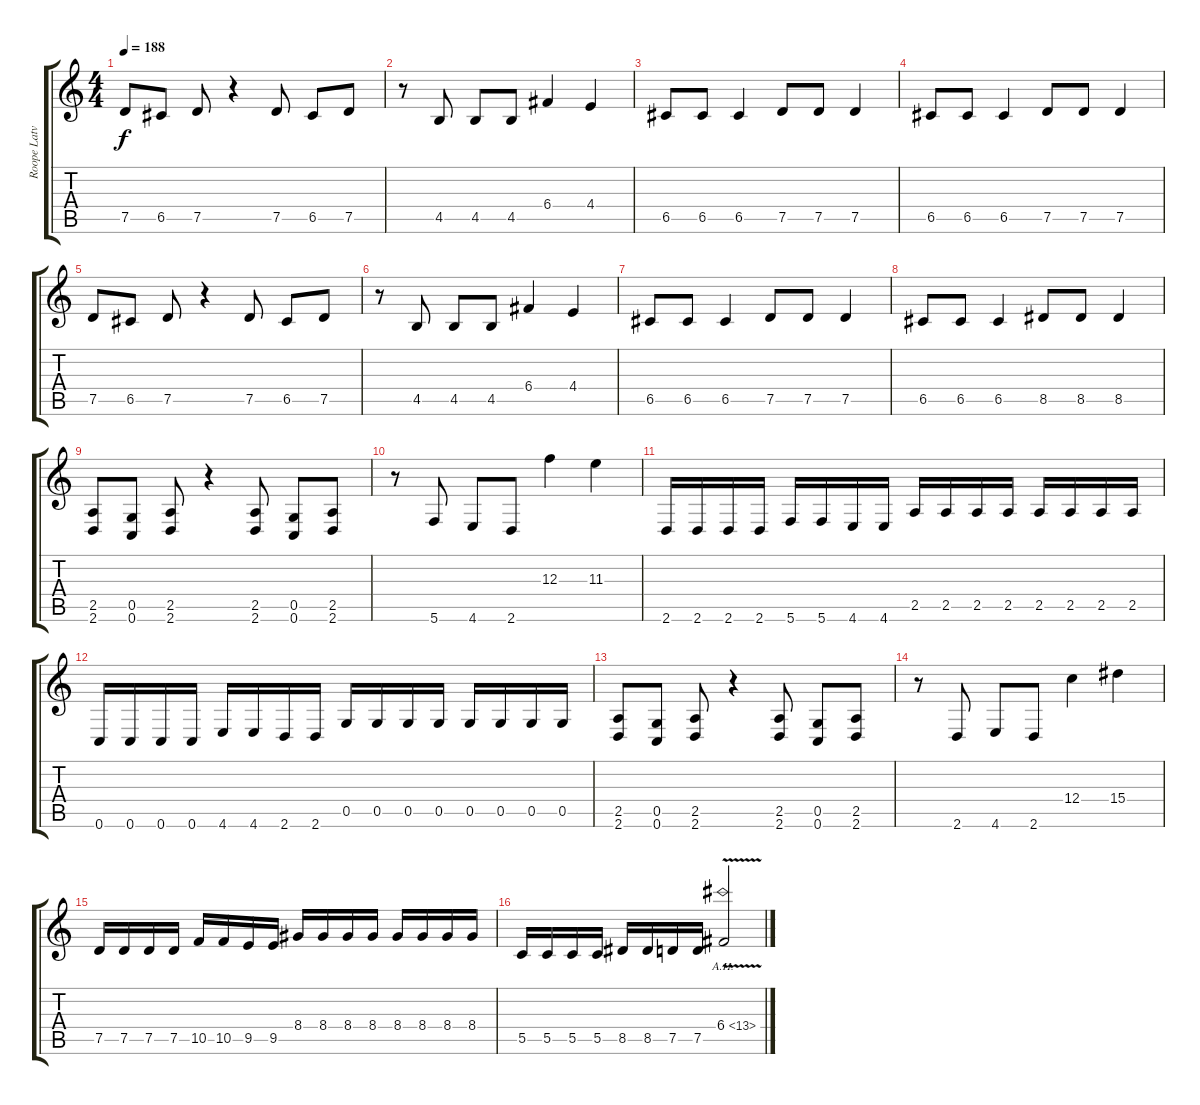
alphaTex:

\track ("Roope Latvala" "Roope Latv") {instrument distortionguitar}
\staff {score tabs}
\tuning (D4 A3 F3 C3 G2 C2) {hide}
\ts (4 4)
\tempo 188
\clef g2
\ks c
7.5.8{dy f} 6.5.8 7.5.8 r.4 7.5.8 6.5.8 7.5.8 |
r.8 4.5.8 4.5.8 4.5.8 6.4.4 4.4.4 |
6.5.8 6.5.8 6.5.4 7.5.8 7.5.8 7.5.4 |
6.5.8 6.5.8 6.5.4 7.5.8 7.5.8 7.5.4 |
7.5.8 6.5.8 7.5.8 r.4 7.5.8 6.5.8 7.5.8 |
r.8 4.5.8 4.5.8 4.5.8 6.4.4 4.4.4 |
6.5.8 6.5.8 6.5.4 7.5.8 7.5.8 7.5.4 |
6.5.8 6.5.8 6.5.4 8.5.8 8.5.8 8.5.4 |
(2.5 2.6).8 (0.5 0.6).8 (2.5 2.6).8 r.4 (2.5 2.6).8 (0.5 0.6).8 (2.5 2.6).8 |
r.8 5.6.8 4.6.8 2.6.8 12.3.4 11.3.4 |
2.6.16 2.6.16 2.6.16 2.6.16 5.6.16 5.6.16 4.6.16 4.6.16 2.5.16 2.5.16 2.5.16 2.5.16 2.5.16 2.5.16 2.5.16 2.5.16 |
0.6.16 0.6.16 0.6.16 0.6.16 4.6.16 4.6.16 2.6.16 2.6.16 0.5.16 0.5.16 0.5.16 0.5.16 0.5.16 0.5.16 0.5.16 0.5.16 |
(2.5 2.6).8 (0.5 0.6).8 (2.5 2.6).8 r.4 (2.5 2.6).8 (0.5 0.6).8 (2.5 2.6).8 |
r.8 2.6.8 4.6.8 2.6.8 12.4.4 15.4.4 |
7.5.16 7.5.16 7.5.16 7.5.16 10.5.16 10.5.16 9.5.16 9.5.16 8.4.16 8.4.16 8.4.16 8.4.16 8.4.16 8.4.16 8.4.16 8.4.16 |
5.5.16 5.5.16 5.5.16 5.5.16 8.5.16 8.5.16 7.5.16 7.5.16 6.4{ah 7 v}.2
